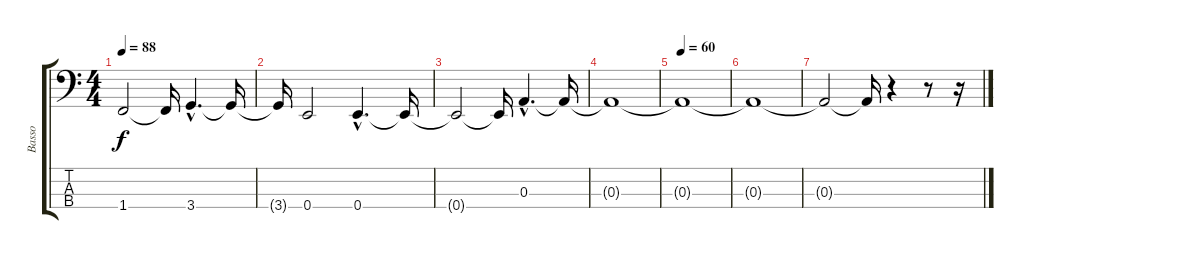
\track ("Basso" "Basso") {instrument electricbasspick}
\staff {score tabs}
\tuning (G2 D2 A1 E1) {hide}
\ts (4 4)
\tempo 88
\clef f4
\ks c
1.4{t}.2{dy f} 1.4{t}.16 3.4{hac}.4{d} 3.4{t}.16 |
3.4{t}.16 0.4.2 0.4{hac}.4{d} 0.4{t}.16 |
0.4{t}.2 0.4{t}.16 0.3{hac}.4{d} 0.3{t}.16 |
0.3{t}.1 |
\tempo 60
0.3{t}.1 |
0.3{t}.1 |
0.3{t}.2 0.3{t}.16 r.4 r.8 r.16
